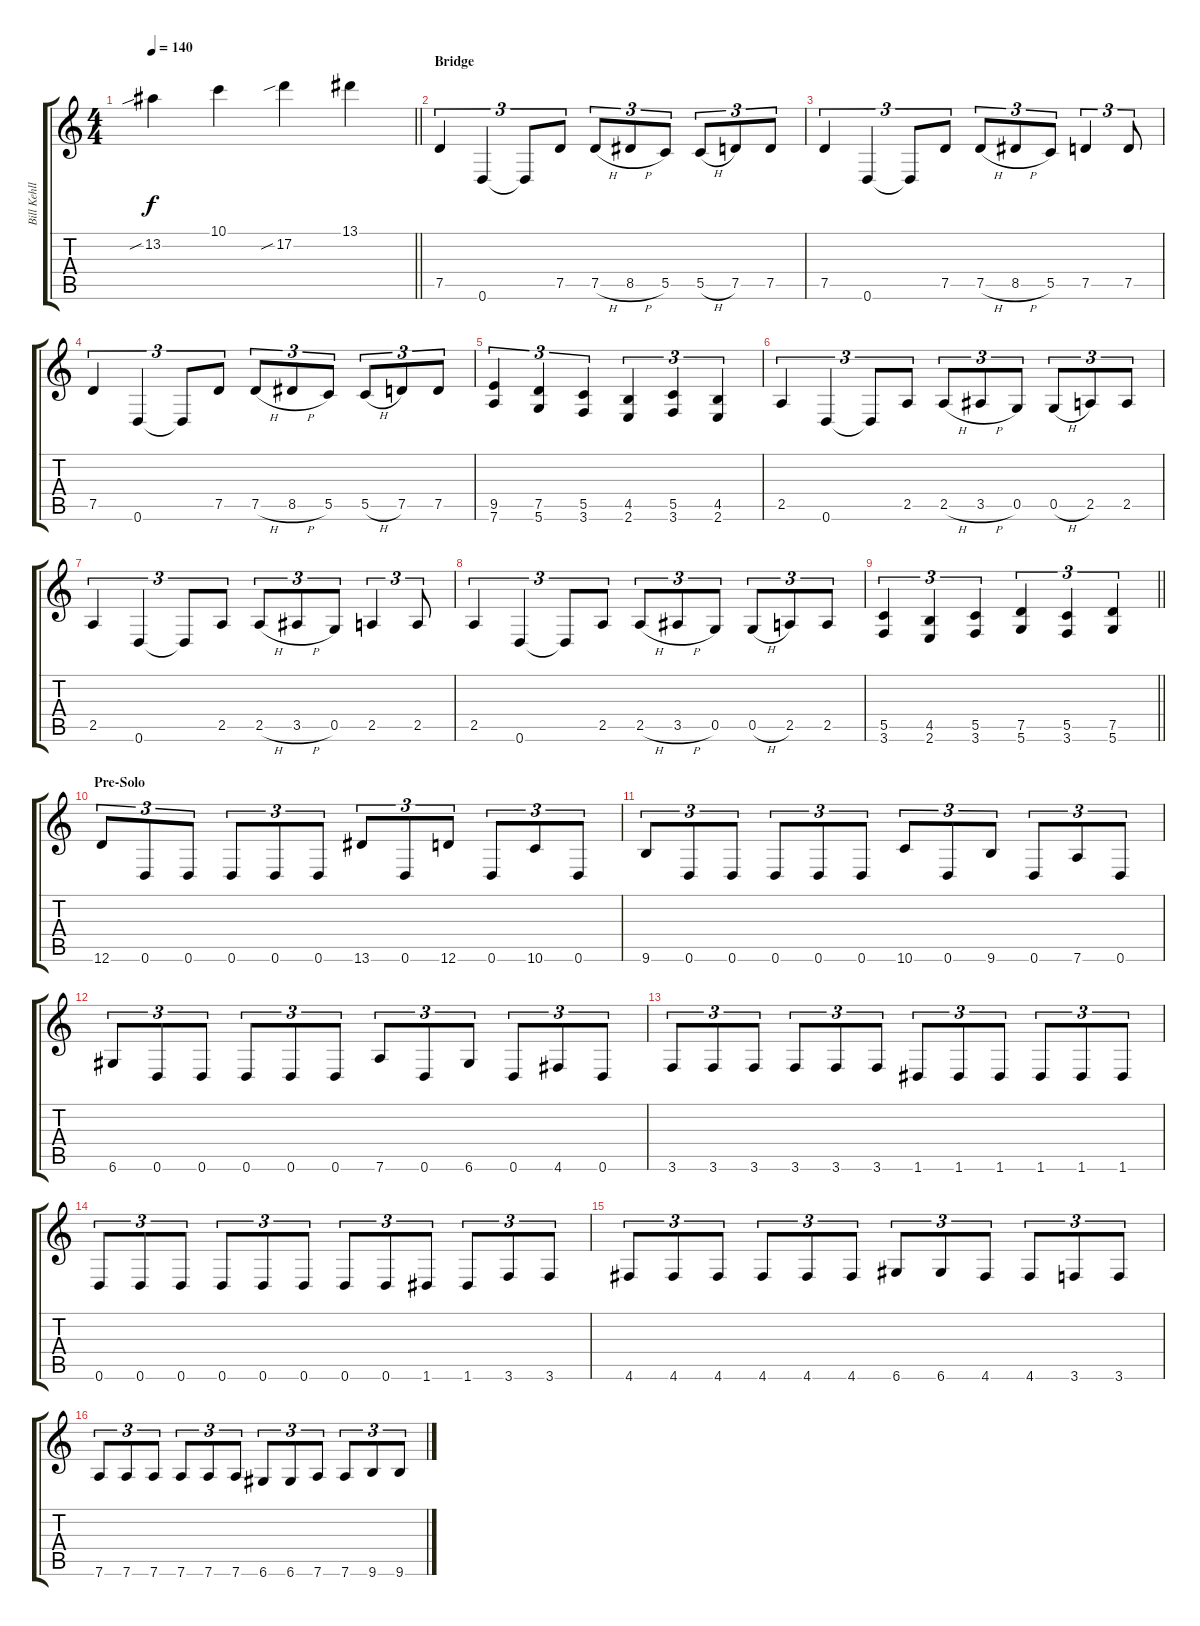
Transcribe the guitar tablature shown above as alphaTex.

\track ("Bill Kehlliher" "Bill Kehll") {instrument distortionguitar}
\staff {score tabs}
\tuning (D4 A3 F3 C3 G2 D2) {hide}
\ts (4 4)
\tempo 140
\clef g2
\barLineRight lightlight
\ks c
13.2{sib}.4{dy f} 10.1.4 17.2{sib}.4 13.1.4 |
\section ("" "Bridge")
7.5.4{tu (3 2)} 0.6.4{tu (3 2)} 0.6{t}.8{tu (3 2)} 7.5.8{tu (3 2)} 7.5{h}.8{tu (3 2)} 8.5{h}.8{tu (3 2)} 5.5.8{tu (3 2)} 5.5{h}.8{tu (3 2)} 7.5.8{tu (3 2)} 7.5.8{tu (3 2)} |
7.5.4{tu (3 2)} 0.6.4{tu (3 2)} 0.6{t}.8{tu (3 2)} 7.5.8{tu (3 2)} 7.5{h}.8{tu (3 2)} 8.5{h}.8{tu (3 2)} 5.5.8{tu (3 2)} 7.5.4{tu (3 2)} 7.5.8{tu (3 2)} |
7.5.4{tu (3 2)} 0.6.4{tu (3 2)} 0.6{t}.8{tu (3 2)} 7.5.8{tu (3 2)} 7.5{h}.8{tu (3 2)} 8.5{h}.8{tu (3 2)} 5.5.8{tu (3 2)} 5.5{h}.8{tu (3 2)} 7.5.8{tu (3 2)} 7.5.8{tu (3 2)} |
(9.5 7.6).4{tu (3 2)} (7.5 5.6).4{tu (3 2)} (5.5 3.6).4{tu (3 2)} (4.5 2.6).4{tu (3 2)} (5.5 3.6).4{tu (3 2)} (4.5 2.6).4{tu (3 2)} |
2.5.4{tu (3 2)} 0.6.4{tu (3 2)} 0.6{t}.8{tu (3 2)} 2.5.8{tu (3 2)} 2.5{h}.8{tu (3 2)} 3.5{h}.8{tu (3 2)} 0.5.8{tu (3 2)} 0.5{h}.8{tu (3 2)} 2.5.8{tu (3 2)} 2.5.8{tu (3 2)} |
2.5.4{tu (3 2)} 0.6.4{tu (3 2)} 0.6{t}.8{tu (3 2)} 2.5.8{tu (3 2)} 2.5{h}.8{tu (3 2)} 3.5{h}.8{tu (3 2)} 0.5.8{tu (3 2)} 2.5.4{tu (3 2)} 2.5.8{tu (3 2)} |
2.5.4{tu (3 2)} 0.6.4{tu (3 2)} 0.6{t}.8{tu (3 2)} 2.5.8{tu (3 2)} 2.5{h}.8{tu (3 2)} 3.5{h}.8{tu (3 2)} 0.5.8{tu (3 2)} 0.5{h}.8{tu (3 2)} 2.5.8{tu (3 2)} 2.5.8{tu (3 2)} |
\barLineRight lightlight
(5.5 3.6).4{tu (3 2)} (4.5 2.6).4{tu (3 2)} (5.5 3.6).4{tu (3 2)} (7.5 5.6).4{tu (3 2)} (5.5 3.6).4{tu (3 2)} (7.5 5.6).4{tu (3 2)} |
\section ("" "Pre-Solo")
12.6.8{tu (3 2)} 0.6.8{tu (3 2)} 0.6.8{tu (3 2)} 0.6.8{tu (3 2)} 0.6.8{tu (3 2)} 0.6.8{tu (3 2)} 13.6.8{tu (3 2)} 0.6.8{tu (3 2)} 12.6.8{tu (3 2)} 0.6.8{tu (3 2)} 10.6.8{tu (3 2)} 0.6.8{tu (3 2)} |
9.6.8{tu (3 2)} 0.6.8{tu (3 2)} 0.6.8{tu (3 2)} 0.6.8{tu (3 2)} 0.6.8{tu (3 2)} 0.6.8{tu (3 2)} 10.6.8{tu (3 2)} 0.6.8{tu (3 2)} 9.6.8{tu (3 2)} 0.6.8{tu (3 2)} 7.6.8{tu (3 2)} 0.6.8{tu (3 2)} |
6.6.8{tu (3 2)} 0.6.8{tu (3 2)} 0.6.8{tu (3 2)} 0.6.8{tu (3 2)} 0.6.8{tu (3 2)} 0.6.8{tu (3 2)} 7.6.8{tu (3 2)} 0.6.8{tu (3 2)} 6.6.8{tu (3 2)} 0.6.8{tu (3 2)} 4.6.8{tu (3 2)} 0.6.8{tu (3 2)} |
3.6.8{tu (3 2)} 3.6.8{tu (3 2)} 3.6.8{tu (3 2)} 3.6.8{tu (3 2)} 3.6.8{tu (3 2)} 3.6.8{tu (3 2)} 1.6.8{tu (3 2)} 1.6.8{tu (3 2)} 1.6.8{tu (3 2)} 1.6.8{tu (3 2)} 1.6.8{tu (3 2)} 1.6.8{tu (3 2)} |
0.6.8{tu (3 2)} 0.6.8{tu (3 2)} 0.6.8{tu (3 2)} 0.6.8{tu (3 2)} 0.6.8{tu (3 2)} 0.6.8{tu (3 2)} 0.6.8{tu (3 2)} 0.6.8{tu (3 2)} 1.6.8{tu (3 2)} 1.6.8{tu (3 2)} 3.6.8{tu (3 2)} 3.6.8{tu (3 2)} |
4.6.8{tu (3 2)} 4.6.8{tu (3 2)} 4.6.8{tu (3 2)} 4.6.8{tu (3 2)} 4.6.8{tu (3 2)} 4.6.8{tu (3 2)} 6.6.8{tu (3 2)} 6.6.8{tu (3 2)} 4.6.8{tu (3 2)} 4.6.8{tu (3 2)} 3.6.8{tu (3 2)} 3.6.8{tu (3 2)} |
7.6.8{tu (3 2)} 7.6.8{tu (3 2)} 7.6.8{tu (3 2)} 7.6.8{tu (3 2)} 7.6.8{tu (3 2)} 7.6.8{tu (3 2)} 6.6.8{tu (3 2)} 6.6.8{tu (3 2)} 7.6.8{tu (3 2)} 7.6.8{tu (3 2)} 9.6.8{tu (3 2)} 9.6.8{tu (3 2)}
